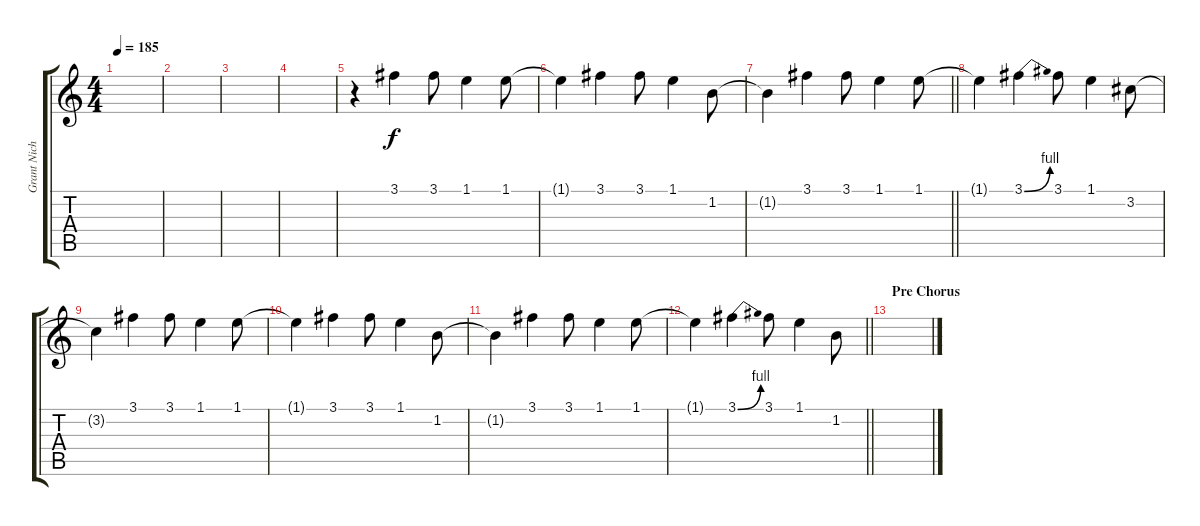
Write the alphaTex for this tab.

\track ("Grant Nicholas(Lead Guitar)" "Grant Nich") {instrument distortionguitar}
\staff {score tabs}
\tuning (Eb4 Bb3 Gb3 Db3 Ab2 Eb2) {hide}
\ts (4 4)
\tempo 185
\clef g2
\ks c
|
|
|
|
r.4{volume 10} 3.1.4 3.1.8 1.1.4 1.1.8 |
1.1{t}.4 3.1.4 3.1.8 1.1.4 1.2.8 |
\barLineRight lightlight
1.2{t}.4 3.1.4 3.1.8 1.1.4 1.1.8 |
1.1{t}.4 3.1{be (bend 0 0 60 4)}.4 3.1.8 1.1.4 3.2.8 |
3.2{t}.4 3.1.4 3.1.8 1.1.4 1.1.8 |
1.1{t}.4 3.1.4 3.1.8 1.1.4 1.2.8 |
1.2{t}.4 3.1.4 3.1.8 1.1.4 1.1.8 |
\barLineRight lightlight
1.1{t}.4 3.1{be (bend 0 0 60 4)}.4 3.1.8 1.1.4 1.2.8 |
\section ("" "Pre Chorus")
